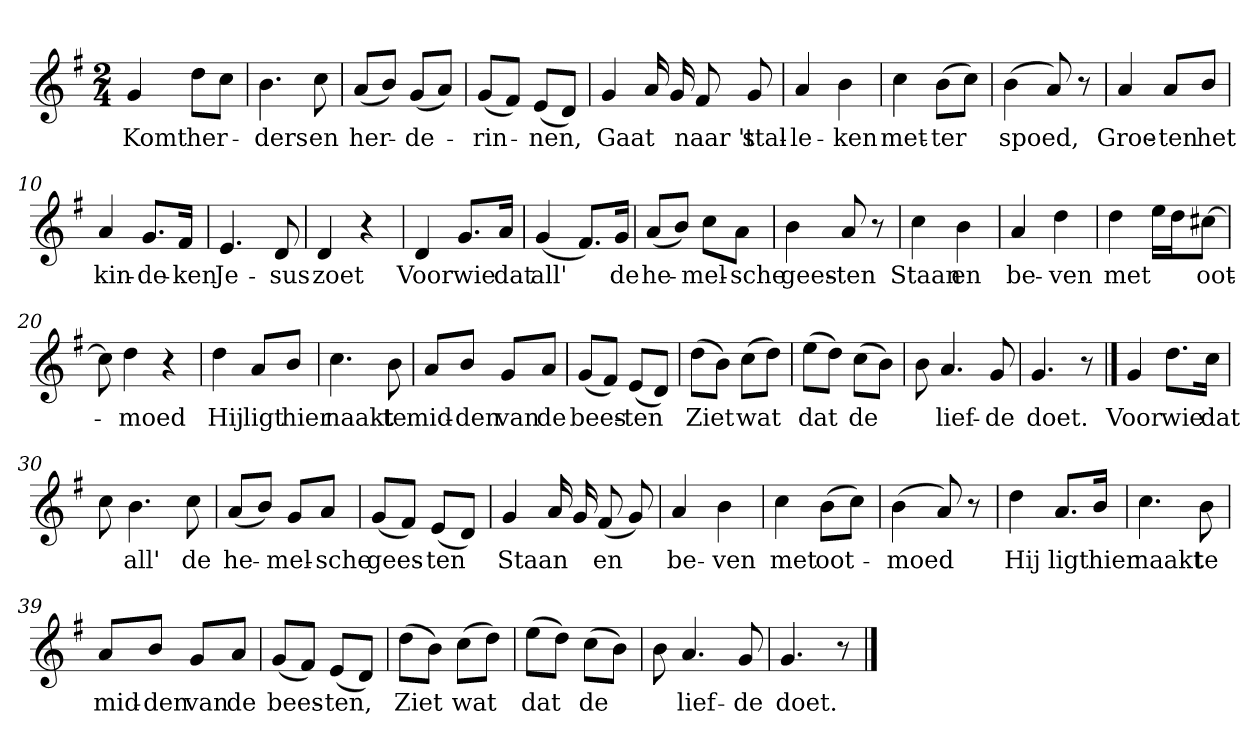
**kern	**text
*part1	*part1
*staff1	*staff1
*clefG2	*
*k[f#]	*
*G:	*
*M2/4	*
*MM120	*
=1	=1
4g	Komt
8dd\L	her-
8cc\J	.
=2	=2
4.b	-ders
8cc	en
=3	=3
(8a/L	her-
8b/J)	.
(8g/L	-de-
8a/J)	.
=4	=4
(8g/L	-rin-
8f#/J)	.
(8e/L	-nen,
8d/J)	.
=5	=5
4g	Gaat
16a	.
16g	.
8f#	naar 't
8g	stal-
=6	=6
4a	-le-
4b	-ken
=7	=7
4cc	met-
(8b\L	-ter
8cc\J)	.
=8	=8
(4b	spoed,
8a)	.
8r	.
=9	=9
4a	Groe-
8a/L	-ten
8b/J	het
=10	=10
4a	kin-
8.g/L	-de-
16f#/Jk	-ken
=11	=11
4.e	Je-
8d	-sus
=12	=12
4d	zoet
4r	.
=13	=13
4d	Voor
8.g/L	wie
16a/Jk	dat
=14	=14
(4g	all'
8.f#/L)	.
16g/Jk	de
=15	=15
(8a/L	he-
8b/J)	.
8cc\L	-mel-
8a\J	-sche
=16	=16
4b	gees-
8a	-ten
8r	.
=17	=17
4cc	Staan
4b	en
=18	=18
4a	be-
4dd	-ven
=19	=19
4dd	met
16ee\LL	.
16dd\J	.
[8cc#X\J	oot-
=20	=20
8cc#]	.
4dd	-moed
4r	.
=21	=21
4dd	Hij
8a/L	ligt
8b/J	hier
=22	=22
4.cc	naakt
8b	te
=23	=23
8a/L	mid-
8b/J	-den
8g/L	van
8a/J	de
=24	=24
(8g/L	bees-
8f#/J)	.
(8e/L	-ten
8d/J)	.
=25	=25
(8dd\L	Ziet
8b\J)	.
(8cc\L	wat
8dd\J)	.
=26	=26
(8ee\L	dat
8dd\J)	.
(8cc\L	de
8b\J)	.
=27	=27
8b	.
4.a	lief-
8g	-de
=28	=28
4.g	doet.
8r	.
==29	==29
4g	Voor
8.dd\L	wie
16cc\Jk	dat
=30	=30
8cc	.
4.b	all'
8cc	de
=31	=31
(8a/L	he-
8b/J)	.
8g/L	-mel-
8a/J	-sche
=32	=32
(8g/L	gees-
8f#/J)	.
(8e/L	-ten
8d/J)	.
=33	=33
4g	Staan
16a	.
16g	.
(8f#	en
8g)	.
=34	=34
4a	be-
4b	-ven
=35	=35
4cc	met
(8b\L	oot-
8cc\J)	.
=36	=36
(4b	-moed
8a)	.
8r	.
=37	=37
4dd	Hij
8.a/L	ligt
16b/Jk	hier
=38	=38
4.cc	naakt
8b	te
=39	=39
8a/L	mid-
8b/J	-den
8g/L	van
8a/J	de
=40	=40
(8g/L	bees-
8f#/J)	.
(8e/L	-ten,
8d/J)	.
=41	=41
(8dd\L	Ziet
8b\J)	.
(8cc\L	wat
8dd\J)	.
=42	=42
(8ee\L	dat
8dd\J)	.
(8cc\L	de
8b\J)	.
=43	=43
8b	.
4.a	lief-
8g	-de
=44	=44
4.g	doet.
8r	.
==	==
*-	*-
